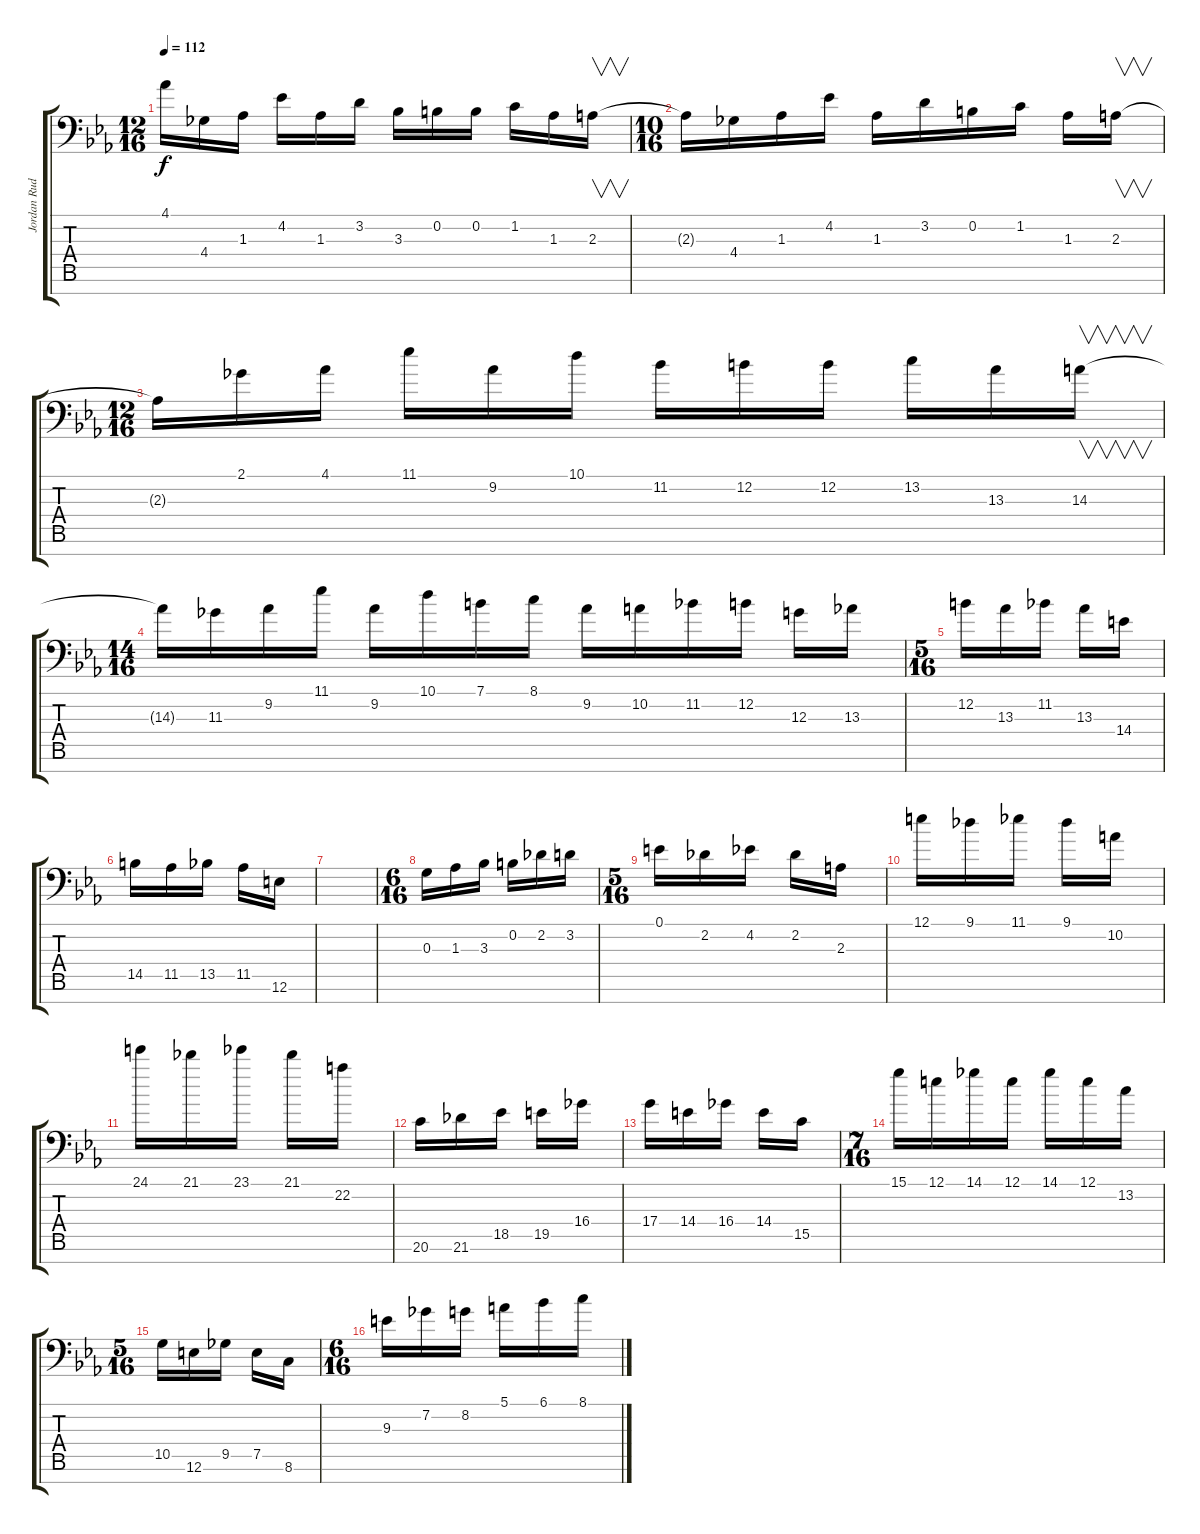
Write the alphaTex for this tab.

\track ("Jordan Rudess" "Jordan Rud") {instrument lead2sawtooth}
\staff {score tabs}
\tuning (E4 B3 G3 D3 A2 E2 C-1) {hide}
\ts (12 16)
\tempo 112
\clef f4
\ks eb
4.1{t}.16{dy f} 4.4.16 1.3.16 4.2.16 1.3.16 3.2.16 3.3.16 0.2.16 0.2.16 1.2.16 1.3.16 2.3.16{v} |
\ts (10 16)
2.3{t}.16 4.4.16 1.3.16 4.2.16 1.3.16 3.2.16 0.2.16 1.2.16 1.3.16 2.3.16{v} |
\ts (12 16)
2.3{t}.16 2.1.16 4.1.16 11.1.16 9.2.16 10.1.16 11.2.16 12.2.16 12.2.16 13.2.16 13.3.16 14.3.16{v} |
\ts (14 16)
14.3{t}.16 11.3.16 9.2.16 11.1.16 9.2.16 10.1.16 7.1.16 8.1.16 9.2.16 10.2.16 11.2.16 12.2.16 12.3.16 13.3.16 |
\ts (5 16)
12.2.16 13.3.16 11.2.16 13.3.16 14.4.16 |
14.5.16 11.5.16 13.5.16 11.5.16 12.6.16 |
|
\ts (6 16)
0.3.16 1.3.16 3.3.16 0.2.16 2.2.16 3.2.16 |
\ts (5 16)
0.1.16 2.2.16 4.2.16 2.2.16 2.3.16 |
12.1.16 9.1.16 11.1.16 9.1.16 10.2.16 |
24.1.16 21.1.16 23.1.16 21.1.16 22.2.16 |
20.6.16 21.6.16 18.5.16 19.5.16 16.4.16 |
17.4.16 14.4.16 16.4.16 14.4.16 15.5.16 |
\ts (7 16)
15.1.16 12.1.16 14.1.16 12.1.16 14.1.16 12.1.16 13.2.16 |
\ts (5 16)
10.5.16 12.6.16 9.5.16 7.5.16 8.6.16 |
\ts (6 16)
9.3.16 7.2.16 8.2.16 5.1.16 6.1.16 8.1.16
